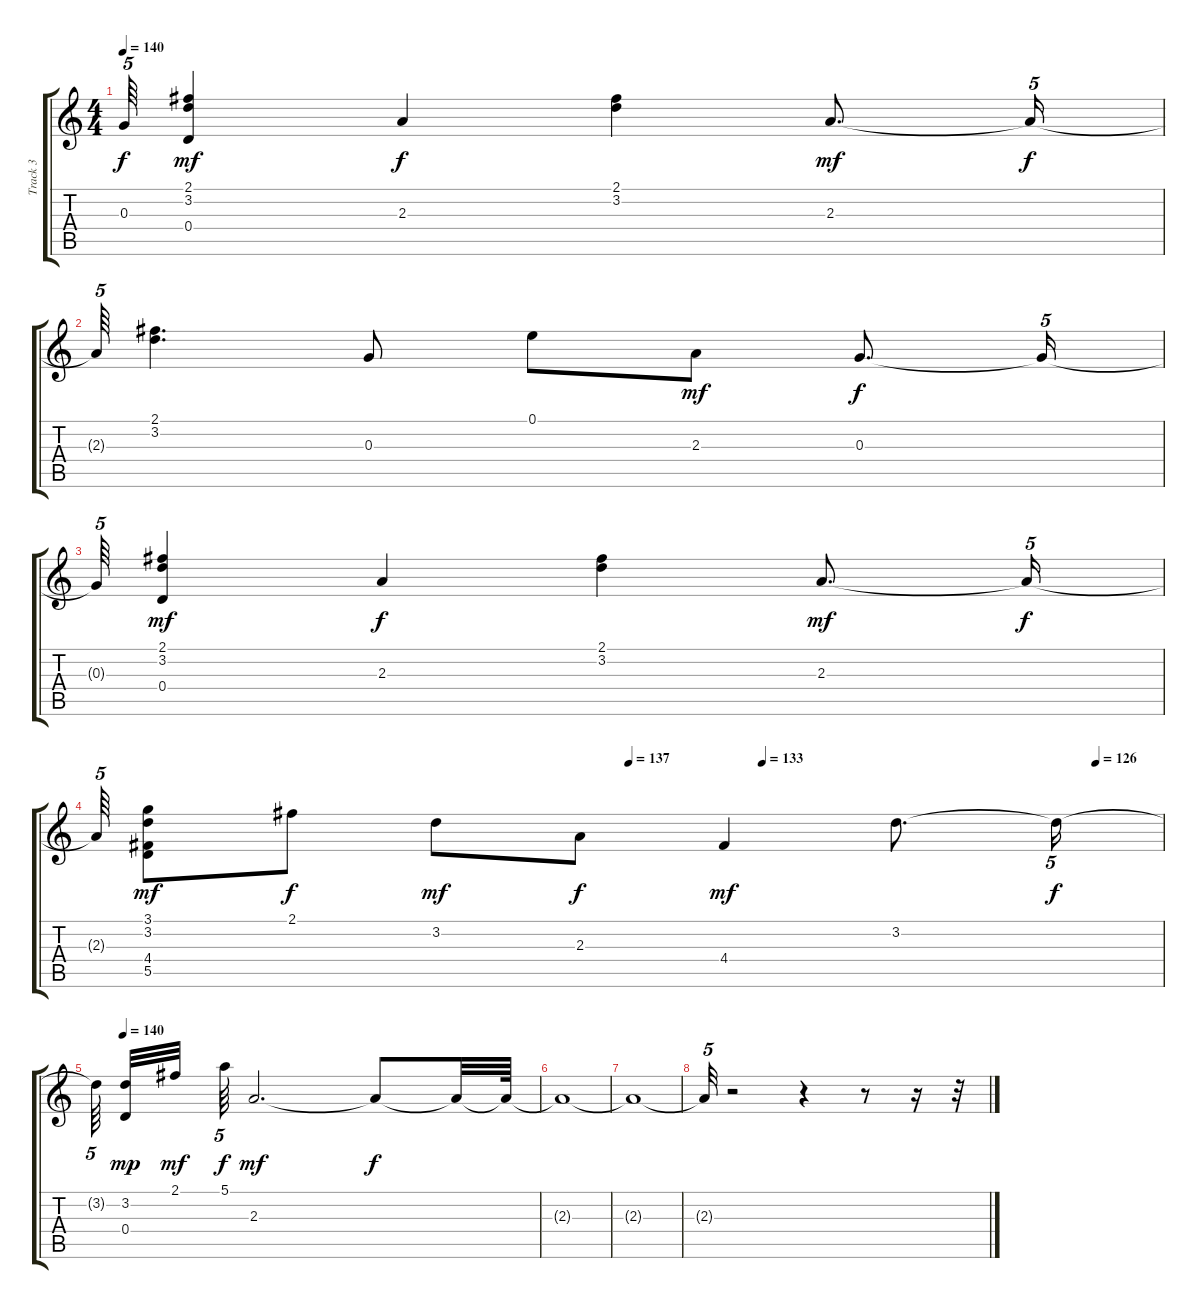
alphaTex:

\track ("Track 3" "Track 3") {instrument acousticguitarsteel}
\staff {score tabs}
\tuning (E4 B3 G3 D3 A2 E2) {hide}
\ts (4 4)
\tempo 140
\clef g2
\ks c
0.3{t}.64{tu (5 4) dy f} (2.1 3.2 0.4).4{dy mf} 2.3.4{dy f} (2.1 3.2).4 2.3.8{d dy mf} 2.3{t}.16{tu (5 4) dy f} |
2.3{t}.64{tu (5 4)} (2.1 3.2).4{d} 0.3.8 0.1.8 2.3.8{dy mf} 0.3.8{d dy f} 0.3{t}.16{tu (5 4)} |
0.3{t}.64{tu (5 4)} (2.1 3.2 0.4).4{dy mf} 2.3.4{dy f} (2.1 3.2).4 2.3.8{d dy mf} 2.3{t}.16{tu (5 4) dy f} |
\tempo (137 0.5)
\tempo (133 0.625)
\tempo (126 0.9375)
2.3{t}.64{tu (5 4)} (3.1 3.2 4.4 5.5).8{dy mf} 2.1.8{dy f} 3.2.8{dy mf} 2.3.8{dy f} 4.4.4{dy mf} 3.2.8{d} 3.2{t}.16{tu (5 4) dy f} |
\tempo (140 0.0625)
3.2{t}.64{tu (5 4)} (3.2 0.4).32{dy mp} 2.1.32{dy mf} 5.1.64{tu (5 4) dy f} 2.3.2{d dy mf} 2.3{t}.8{dy f} 2.3{t}.32 2.3{t}.64 |
2.3{t}.1 |
2.3{t}.1 |
2.3{t}.32{tu (5 4)} r.2 r.4 r.8 r.16 r.32
